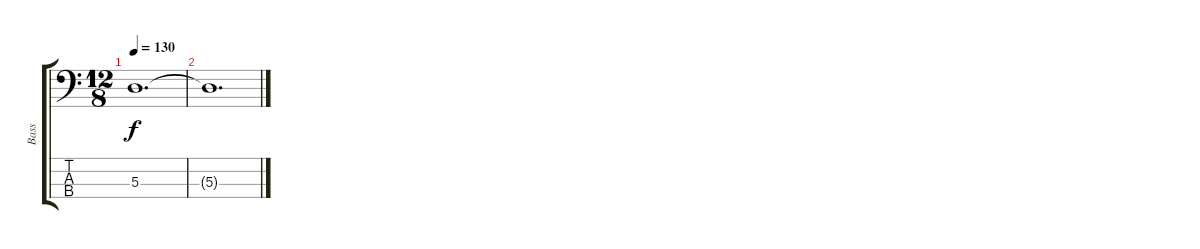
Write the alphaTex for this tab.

\track ("Bass" "Bass") {instrument electricbassfinger}
\staff {score tabs}
\tuning (G2 D2 A1 E1) {hide}
\ts (12 8)
\tempo 130
\clef f4
\ks c
5.3.1{d dy f} |
5.3{t}.1{d}
